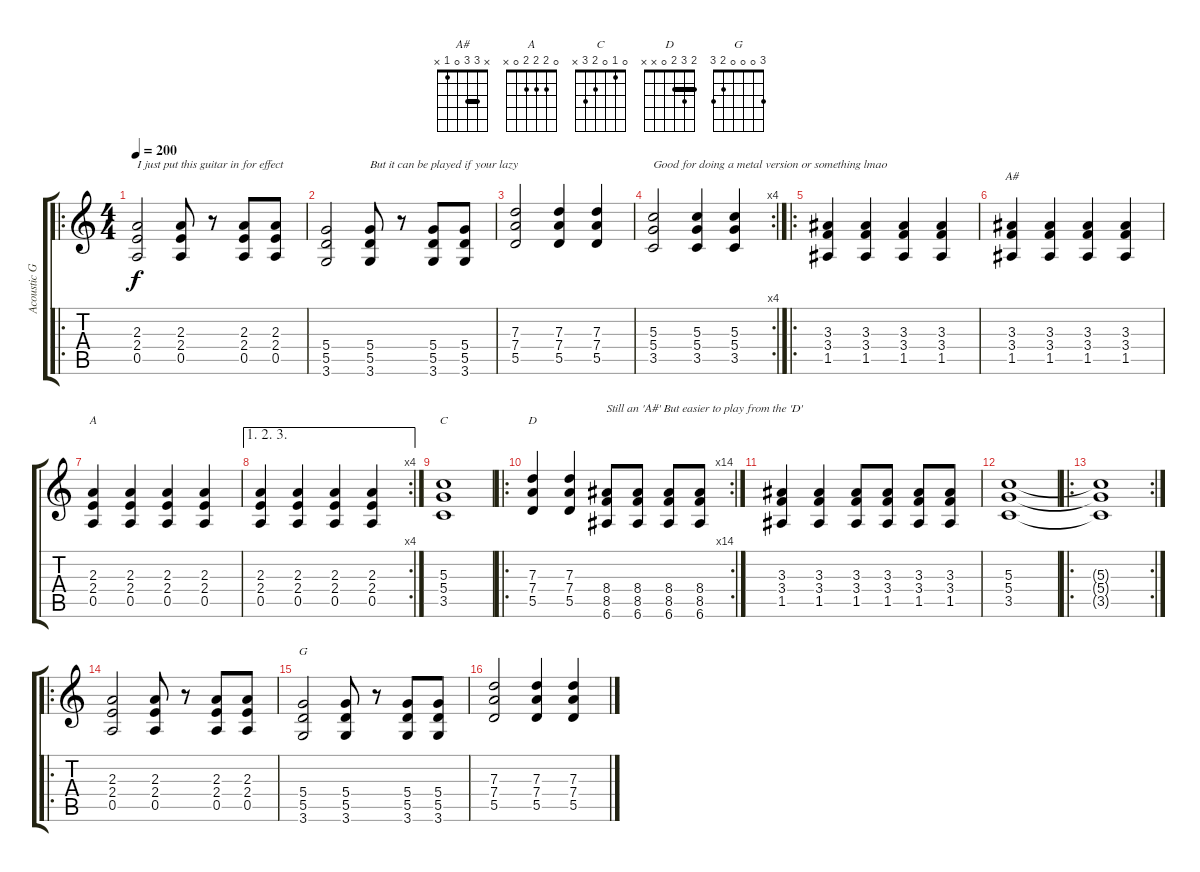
\track ("Acoustic Guitar (Stephen Lynch)" "Acoustic G") {instrument acousticguitarsteel}
\staff {score tabs}
\tuning (E4 B3 G3 D3 A2 E2) {hide}
\chord ("A#" x 3 3 0 1 x) {barre 3}
\chord ("A" 0 2 2 2 0 x)
\chord ("C" 0 1 0 2 3 x)
\chord ("D" 2 3 2 0 x x) {barre 2}
\chord ("G" 3 0 0 0 2 3)
\ro
\ts (4 4)
\tempo 200
\clef g2
\ks c
(2.3 2.4 0.5).2{txt "I just put this guitar in for effect" dy f instrument acousticguitarsteel} (2.3 2.4 0.5).8 r.8 (2.3 2.4 0.5).8 (2.3 2.4 0.5).8 |
(5.4 5.5 3.6).2 (5.4 5.5 3.6).8{txt "But it can be played if your lazy"} r.8 (5.4 5.5 3.6).8 (5.4 5.5 3.6).8 |
(7.3 7.4 5.5).2 (7.3 7.4 5.5).4 (7.3 7.4 5.5).4 |
\rc 4
(5.3 5.4 3.5).2{txt "Good for doing a metal version or something lmao"} (5.3 5.4 3.5).4 (5.3 5.4 3.5).4 |
\ro
(3.3 3.4 1.5).4 (3.3 3.4 1.5).4 (3.3 3.4 1.5).4 (3.3 3.4 1.5).4 |
(3.3 3.4 1.5).4{ch "A#"} (3.3 3.4 1.5).4 (3.3 3.4 1.5).4 (3.3 3.4 1.5).4 |
(2.3 2.4 0.5).4{ch "A"} (2.3 2.4 0.5).4 (2.3 2.4 0.5).4 (2.3 2.4 0.5).4 |
\ae (1 2 3)
\rc 4
(2.3 2.4 0.5).4 (2.3 2.4 0.5).4 (2.3 2.4 0.5).4 (2.3 2.4 0.5).4 |
(5.3 5.4 3.5).1{ch "C"} |
\ro
\rc 14
(7.3 7.4 5.5).4{ch "D"} (7.3 7.4 5.5).4 (8.4 8.5 6.6).8{txt "Still an 'A#' But easier to play from the 'D'"} (8.4 8.5 6.6).8 (8.4 8.5 6.6).8 (8.4 8.5 6.6).8 |
(3.3 3.4 1.5).4 (3.3 3.4 1.5).4 (3.3 3.4 1.5).8 (3.3 3.4 1.5).8 (3.3 3.4 1.5).8 (3.3 3.4 1.5).8 |
(5.3 5.4 3.5).1 |
\ro
\rc 2
(5.3{t} 5.4{t} 3.5{t}).1 |
\ro
(2.3 2.4 0.5).2 (2.3 2.4 0.5).8 r.8 (2.3 2.4 0.5).8 (2.3 2.4 0.5).8 |
(5.4 5.5 3.6).2{ch "G"} (5.4 5.5 3.6).8 r.8 (5.4 5.5 3.6).8 (5.4 5.5 3.6).8 |
(7.3 7.4 5.5).2 (7.3 7.4 5.5).4 (7.3 7.4 5.5).4
